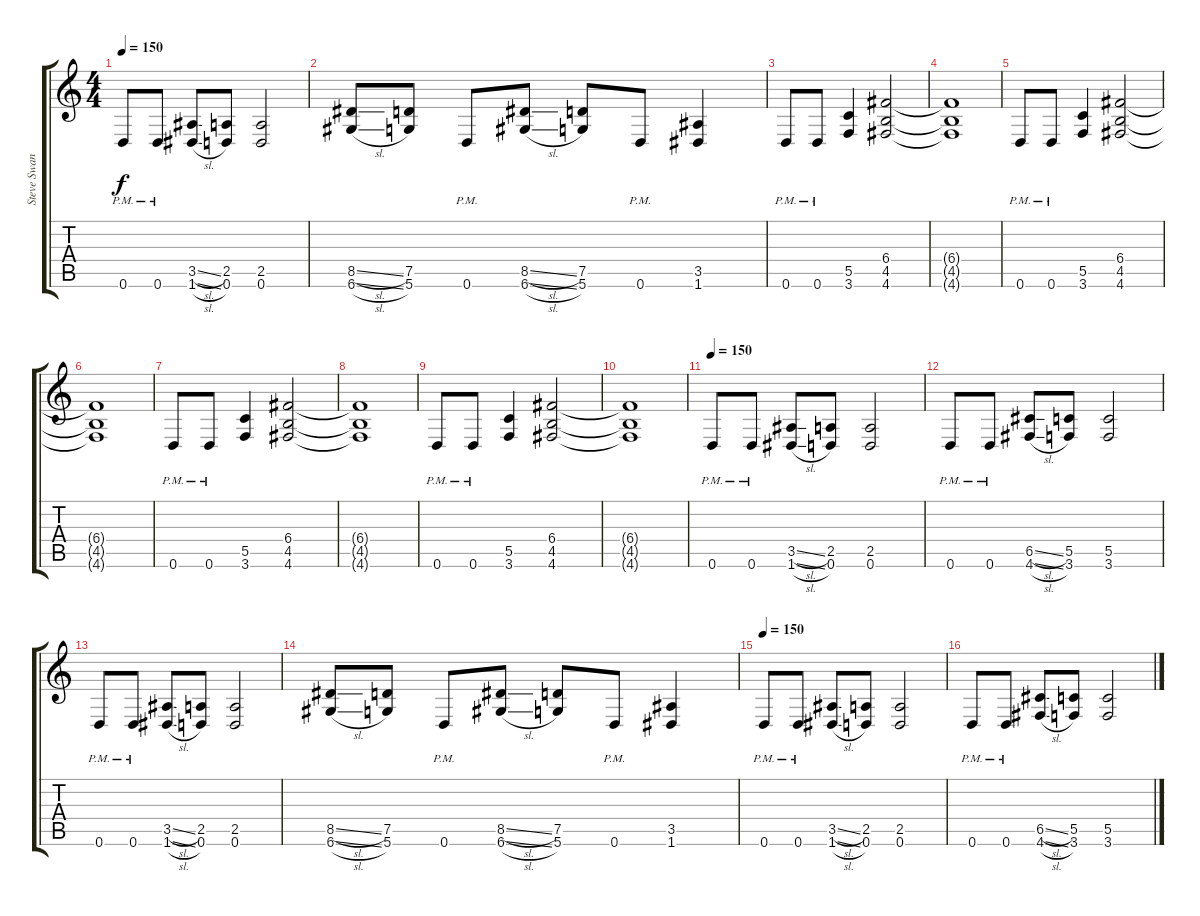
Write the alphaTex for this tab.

\track ("Steve Swanson (Rythm Guitar)" "Steve Swan") {instrument distortionguitar}
\staff {score tabs}
\tuning (D4 A3 F3 C3 G2 D2) {hide}
\ts (4 4)
\tempo 150
\clef g2
\ks c
0.6{pm}.8{dy f} 0.6{pm}.8 (3.5{sl} 1.6{sl}).8 (2.5 0.6).8 (2.5 0.6).2 |
(8.5{sl} 6.6{sl}).8 (7.5 5.6).8 0.6{pm}.8 (8.5{sl} 6.6{sl}).8 (7.5 5.6).8 0.6{pm}.8 (3.5 1.6).4 |
0.6{pm}.8 0.6{pm}.8 (5.5 3.6).4 (6.4 4.5 4.6).2 |
(6.4{t} 4.5{t} 4.6{t}).1 |
0.6{pm}.8 0.6{pm}.8 (5.5 3.6).4 (6.4 4.5 4.6).2 |
(6.4{t} 4.5{t} 4.6{t}).1 |
0.6{pm}.8 0.6{pm}.8 (5.5 3.6).4 (6.4 4.5 4.6).2 |
(6.4{t} 4.5{t} 4.6{t}).1 |
0.6{pm}.8 0.6{pm}.8 (5.5 3.6).4 (6.4 4.5 4.6).2 |
(6.4{t} 4.5{t} 4.6{t}).1 |
\tempo 150
0.6{pm}.8 0.6{pm}.8 (3.5{sl} 1.6{sl}).8 (2.5 0.6).8 (2.5 0.6).2 |
0.6{pm}.8 0.6{pm}.8 (6.5{sl} 4.6{sl}).8 (5.5 3.6).8 (5.5 3.6).2 |
0.6{pm}.8 0.6{pm}.8 (3.5{sl} 1.6{sl}).8 (2.5 0.6).8 (2.5 0.6).2 |
(8.5{sl} 6.6{sl}).8 (7.5 5.6).8 0.6{pm}.8 (8.5{sl} 6.6{sl}).8 (7.5 5.6).8 0.6{pm}.8 (3.5 1.6).4 |
\tempo 150
0.6{pm}.8 0.6{pm}.8 (3.5{sl} 1.6{sl}).8 (2.5 0.6).8 (2.5 0.6).2 |
0.6{pm}.8 0.6{pm}.8 (6.5{sl} 4.6{sl}).8 (5.5 3.6).8 (5.5 3.6).2
